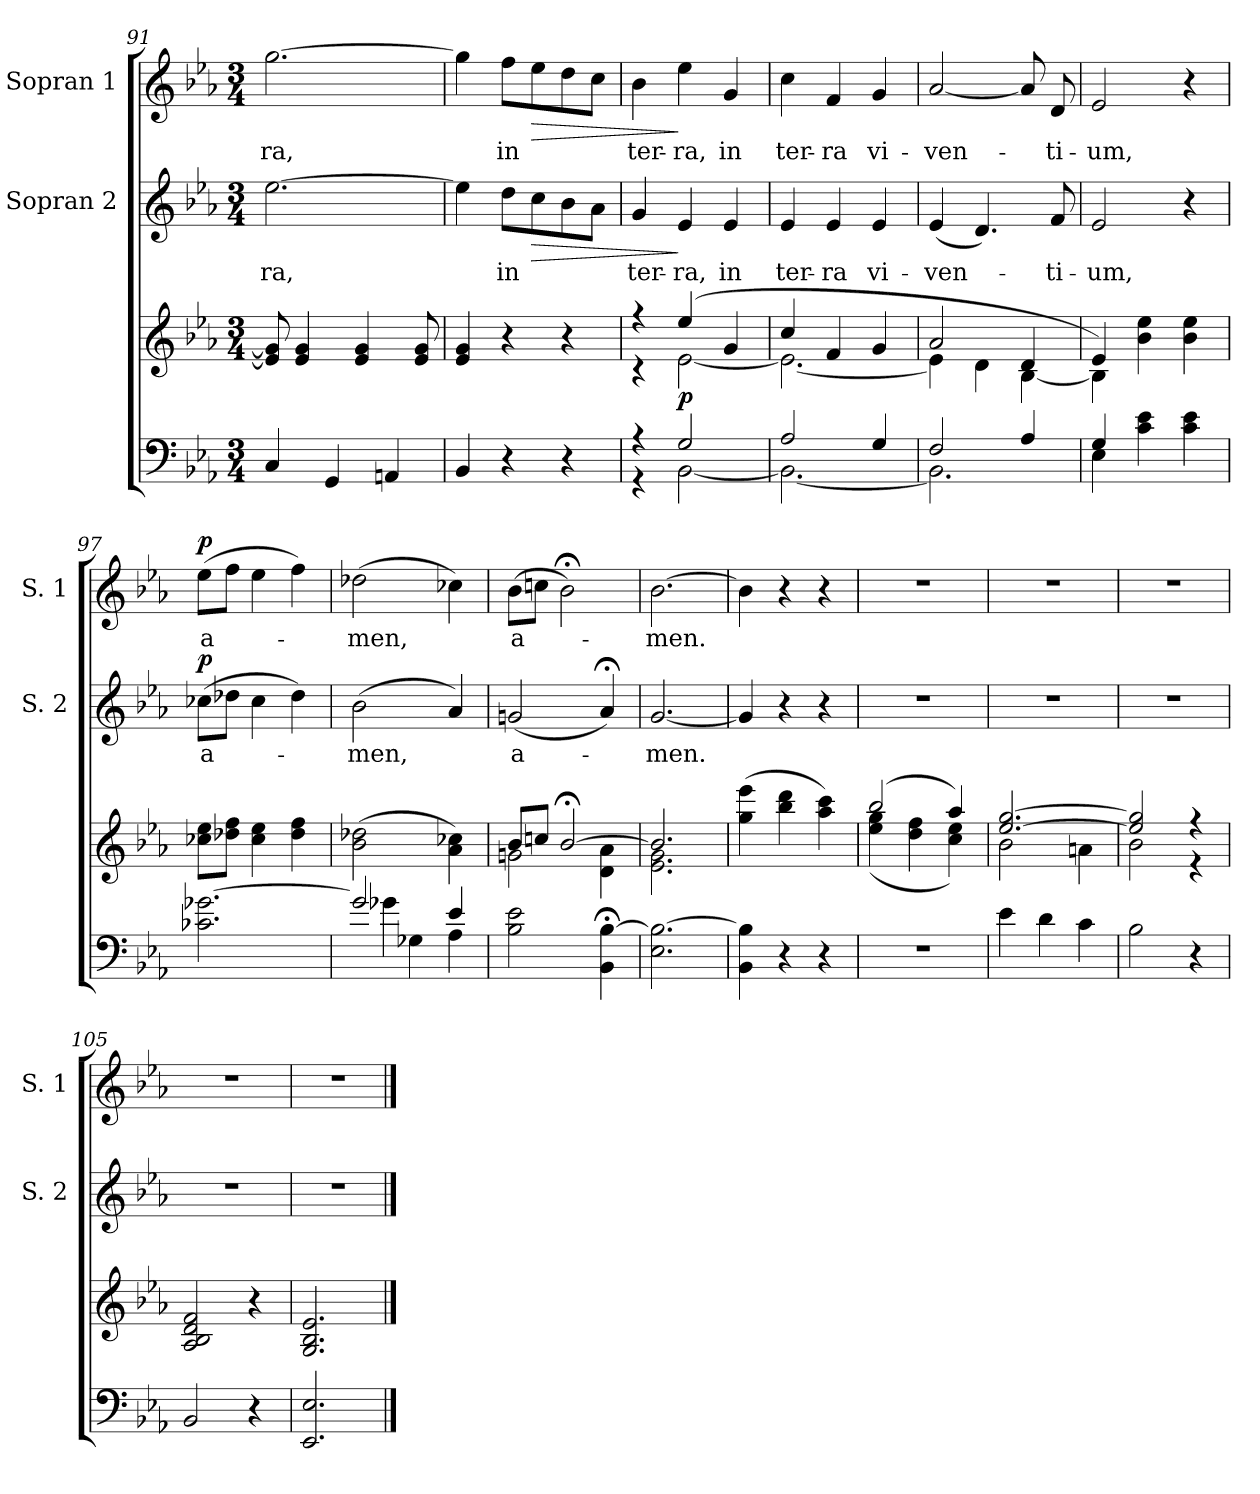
**kern	**kern	**dynam	**kern	**text	**dynam	**kern	**text	**dynam
*part3	*part3	*part3	*part2	*part2	*part2	*part1	*part1	*part1
*staff4	*staff3	*staff3/4	*staff2	*staff2	*staff2	*staff1	*staff1	*staff1
*	*	*	*I"Sopran 2	*	*	*I"Sopran 1	*	*
*	*	*	*I'S. 2	*	*	*I'S. 1	*	*
*clefF4	*clefG2	*	*clefG2	*	*	*clefG2	*	*
*k[b-e-a-]	*k[b-e-a-]	*	*k[b-e-a-]	*	*	*k[b-e-a-]	*	*
*E-:	*E-:	*	*E-:	*	*	*E-:	*	*
*M3/4	*M3/4	*	*M3/4	*	*	*M3/4	*	*
=91	=91	=91	=91	=91	=91	=91	=91	=91
!	!	!	!	!LO:LY:b	!	!	!LO:LY:b	!
4C/	8e-/] 8g/]	.	[2.ee-\	-ra,	.	[2.gg\	-ra,	.
.	4e-/ 4g/	.	.	.	.	.	.	.
4GG/	.	.	.	.	.	.	.	.
.	4e-/ 4g/	.	.	.	.	.	.	.
4AAn/	.	.	.	.	.	.	.	.
.	8e-/ 8g/	.	.	.	.	.	.	.
=92	=92	=92	=92	=92	=92	=92	=92	=92
4BB-/	4e-/ 4g/	.	4ee-\]	.	.	4gg\]	.	.
!	!	!	!	!LO:LY:b	!	!	!LO:LY:b	!
4r	4r	.	8dd\L	in	.	8ff\L	in	.
!	!	!	!	!	!LO:HP:b	!	!	!LO:HP:b
.	.	.	8cc\	.	>	8ee-\	.	>
4r	4r	.	8b-\	.	.	8dd\	.	.
.	.	.	8a-\J	.	.	8cc\J	.	.
!!LO:LB:g=z
=93	=93	=93	=93	=93	=93	=93	=93	=93
*^	*^	*	*	*	*	*	*	*
!	!	!	!	!	!	!LO:LY:b	!	!	!LO:LY:b	!
4r	4r	4r	4r	.	4g/	ter-	.	4b-\	ter-	.
!	!	!	!	!LO:DY:b	!	!LO:LY:b	!	!	!LO:LY:b	!
2G/	[<2BB-\	(4ee-/	[<2e-\	p	4e-/	-ra,	]	4ee-\	-ra,	]
!	!	!	!	!	!	!LO:LY:b	!	!	!LO:LY:b	!
.	.	4g/	.	.	4e-/	in	.	4g/	in	.
=94	=94	=94	=94	=94	=94	=94	=94	=94	=94	=94
!	!	!	!	!	!	!LO:LY:b	!	!	!LO:LY:b	!
2A-/	2.BB-\_	4cc/	2.e-\_	.	4e-/	ter-	.	4cc\	ter-	.
!	!	!	!	!	!	!LO:LY:b	!	!	!LO:LY:b	!
.	.	4f/	.	.	4e-/	-ra	.	4f/	-ra	.
!	!	!	!	!	!	!LO:LY:b	!	!	!LO:LY:b	!
4G/	.	4g/	.	.	4e-/	vi-	.	4g/	vi-	.
=95	=95	=95	=95	=95	=95	=95	=95	=95	=95	=95
!	!	!	!	!	!	!LO:LY:b	!	!	!LO:LY:b	!
2F/	2.BB-\]	2a-/	4e-\]	.	(<4e-/	-ven-	.	[2a-/	-ven-	.
.	.	.	4d\	.	4.d/)	.	.	.	.	.
4A-/	.	4d/	[<4B-\	.	.	.	.	8a-/]	.	.
!	!	!	!	!	!	!LO:LY:b	!	!	!LO:LY:b	!
.	.	.	.	.	8f/	-ti-	.	8d/	-ti-	.
=96	=96	=96	=96	=96	=96	=96	=96	=96	=96	=96
!	!	!	!	!	!	!LO:LY:b	!	!	!LO:LY:b	!
4G/	4E-\	4e-/)	4B-\]	.	2e-/	-um,	.	2e-/	-um,	.
2ryy	4c\ 4e-\	2ryy	4b-\ 4ee-\	.	.	.	.	.	.	.
.	4c\ 4e-\	.	4b-\ 4ee-\	.	4r	.	.	4r	.	.
=97	=97	=97	=97	=97	=97	=97	=97	=97	=97	=97
!	!	!	!	!	!	!LO:LY:b	!LO:DY:a	!	!LO:LY:b	!LO:DY:a
*v	*v	*	*	*	*	*	*	*	*	*
*	*v	*v	*	*	*	*	*	*	*
2.c-X\ [2.g-X\	8cc-X\ 8ee-\L	.	(>8cc-X\L	a-	p	(>8ee-\L	a-	p
.	8dd-X\ 8ff\J	.	8dd-X\J	.	.	8ff\J	.	.
.	4cc-\ 4ee-\	.	4cc-\	.	.	4ee-\	.	.
.	4dd-\ 4ff\	.	4dd-\)	.	.	4ff\)	.	.
=98	=98	=98	=98	=98	=98	=98	=98	=98
*^	*	*	*	*	*	*	*	*
!	!	!	!	!	!LO:LY:b	!	!	!LO:LY:b	!
2g-/]	4g-\	(>2b-\ 2dd-X\	.	(>2b-\	-men,	.	(>2dd-X\	-men,	.
.	4G-X\	.	.	.	.	.	.	.	.
4e-/	4A-\	4a-\ 4cc-X\)	.	4a-/)	.	.	4cc-X\)	.	.
!!LO:LB:g=z
=99	=99	=99	=99	=99	=99	=99	=99	=99	=99
*	*	*^	*	*	*	*	*	*	*
!	!	!	!	!	!	!LO:LY:b	!	!	!LO:LY:b	!
*v	*v	*	*	*	*	*	*	*	*	*
2B-\ 2e-\	8b-/L	2gn\	.	(<2gn/	a-	.	(>8b-\L	a-	.
.	8ccn/J	.	.	.	.	.	8ccn\J	.	.
.	[>2b-;</	.	.	.	.	.	2b-;<\)	.	.
4BB-\; [4B-\;	.	4d\ 4a-\	.	4a-;</)	.	.	.	.	.
=100	=100	=100	=100	=100	=100	=100	=100	=100	=100
!	!	!	!	!	!LO:LY:b	!	!	!LO:LY:b	!
2.E-\ 2.B-\_	2.b-/]	2.e-\ 2.g\	.	[2.g/	-men.	.	[2.b-\	-men.	.
*	*v	*v	*	*	*	*	*	*	*
=101	=101	=101	=101	=101	=101	=101	=101	=101
4BB-\ 4B-\]	(>4gg\ 4eee-\	.	4g/]	.	.	4b-\]	.	.
4r	4bb-\ 4ddd\	.	4r	.	.	4r	.	.
4r	4aa-\ 4ccc\)	.	4r	.	.	4r	.	.
=102	=102	=102	=102	=102	=102	=102	=102	=102
*	*^	*	*	*	*	*	*	*
2.r	(2bb-/	(4ee-\ 4gg\	.	2.r	.	.	2.r	.	.
.	.	4dd\ 4ff\	.	.	.	.	.	.	.
.	4aa-/)	4cc\ 4ee-\)	.	.	.	.	.	.	.
=103	=103	=103	=103	=103	=103	=103	=103	=103	=103
4e-\	[>2.ee-/ [>2.gg/	2b-\	.	2.r	.	.	2.r	.	.
4d\	.	.	.	.	.	.	.	.	.
4c\	.	4an\	.	.	.	.	.	.	.
=104	=104	=104	=104	=104	=104	=104	=104	=104	=104
2B-\	2ee-/] 2gg/]	2b-\	.	2.r	.	.	2.r	.	.
4r	4r	4r	.	.	.	.	.	.	.
*	*v	*v	*	*	*	*	*	*	*
=105	=105	=105	=105	=105	=105	=105	=105	=105
2BB-/	2A-/ 2B-/ 2d/ 2f/	.	2.r	.	.	2.r	.	.
4r	4r	.	.	.	.	.	.	.
=106	=106	=106	=106	=106	=106	=106	=106	=106
2.EE-/ 2.E-/	2.G/ 2.B-/ 2.e-/	.	2.r	.	.	2.r	.	.
==	==	==	==	==	==	==	==	==
*-	*-	*-	*-	*-	*-	*-	*-	*-
